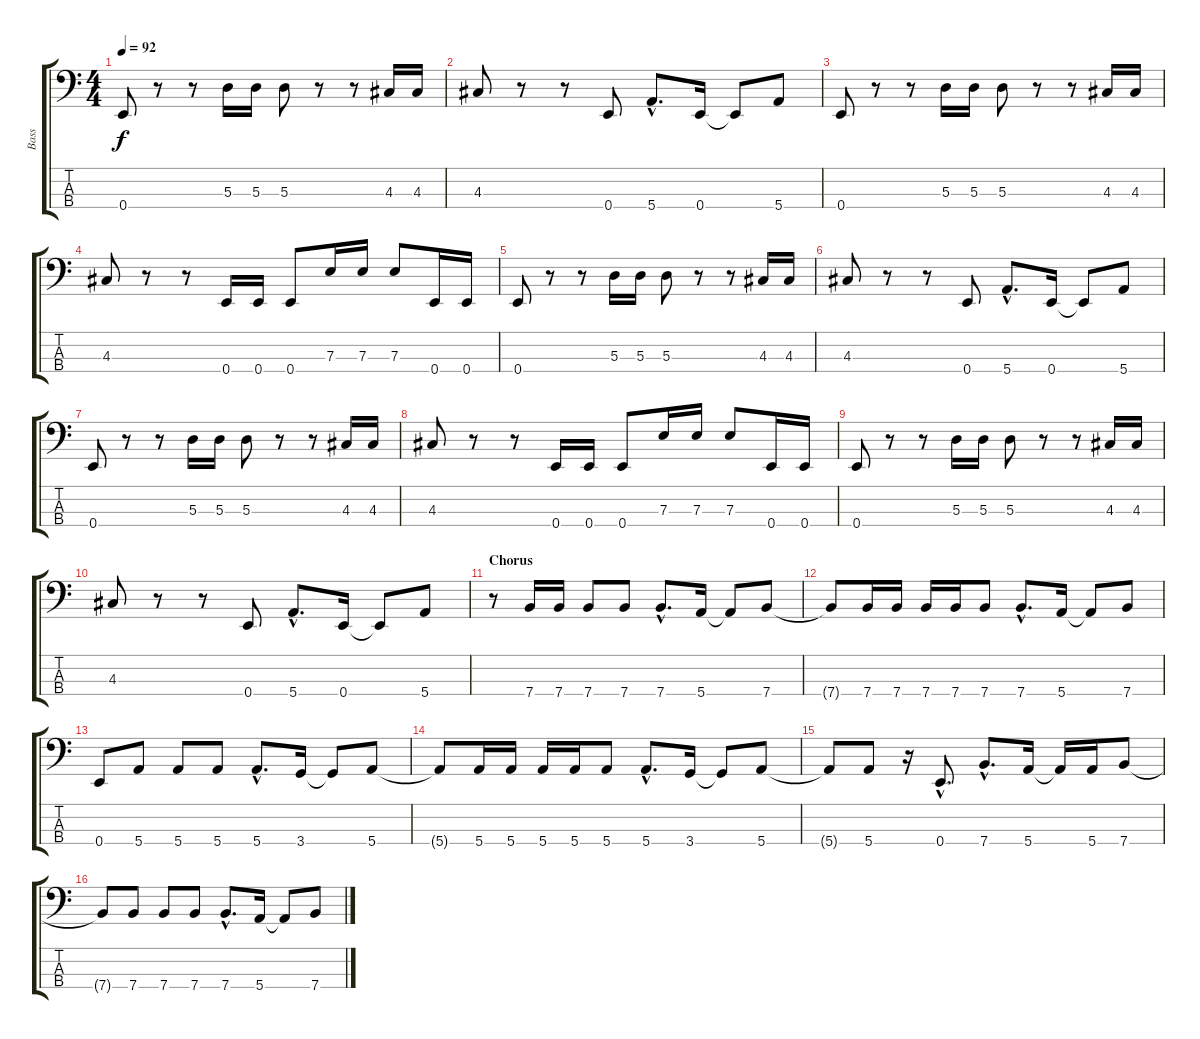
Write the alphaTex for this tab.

\track ("Bass" "Bass") {instrument electricbassfinger}
\staff {score tabs}
\tuning (G2 D2 A1 E1) {hide}
\ts (4 4)
\tempo 92
\clef f4
\ks c
0.4.8{dy f} r.8 r.8 5.3.16 5.3.16 5.3.8 r.8 r.8 4.3.16 4.3.16 |
4.3.8 r.8 r.8 0.4.8 5.4{hac}.8{d} 0.4.16 0.4{t}.8 5.4.8 |
0.4.8 r.8 r.8 5.3.16 5.3.16 5.3.8 r.8 r.8 4.3.16 4.3.16 |
4.3.8 r.8 r.8 0.4.16 0.4.16 0.4.8 7.3.16 7.3.16 7.3.8 0.4.16 0.4.16 |
0.4.8 r.8 r.8 5.3.16 5.3.16 5.3.8 r.8 r.8 4.3.16 4.3.16 |
4.3.8 r.8 r.8 0.4.8 5.4{hac}.8{d} 0.4.16 0.4{t}.8 5.4.8 |
0.4.8 r.8 r.8 5.3.16 5.3.16 5.3.8 r.8 r.8 4.3.16 4.3.16 |
4.3.8 r.8 r.8 0.4.16 0.4.16 0.4.8 7.3.16 7.3.16 7.3.8 0.4.16 0.4.16 |
0.4.8 r.8 r.8 5.3.16 5.3.16 5.3.8 r.8 r.8 4.3.16 4.3.16 |
4.3.8 r.8 r.8 0.4.8 5.4{hac}.8{d} 0.4.16 0.4{t}.8 5.4.8 |
\section ("" "Chorus")
r.8 7.4.16 7.4.16 7.4.8 7.4.8 7.4{hac}.8{d} 5.4.16 5.4{t}.8 7.4.8 |
7.4{t}.8 7.4.16 7.4.16 7.4.16 7.4.16 7.4.8 7.4{hac}.8{d} 5.4.16 5.4{t}.8 7.4.8 |
0.4.8 5.4.8 5.4.8 5.4.8 5.4{hac}.8{d} 3.4.16 3.4{t}.8 5.4.8 |
5.4{t}.8 5.4.16 5.4.16 5.4.16 5.4.16 5.4.8 5.4{hac}.8{d} 3.4.16 3.4{t}.8 5.4.8 |
5.4{t}.8 5.4.8 r.16 0.4{hac}.8{d} 7.4{hac}.8{d} 5.4.16 5.4{t}.16 5.4.16 7.4.8 |
7.4{t}.8 7.4.8 7.4.8 7.4.8 7.4{hac}.8{d} 5.4.16 5.4{t}.8 7.4.8
